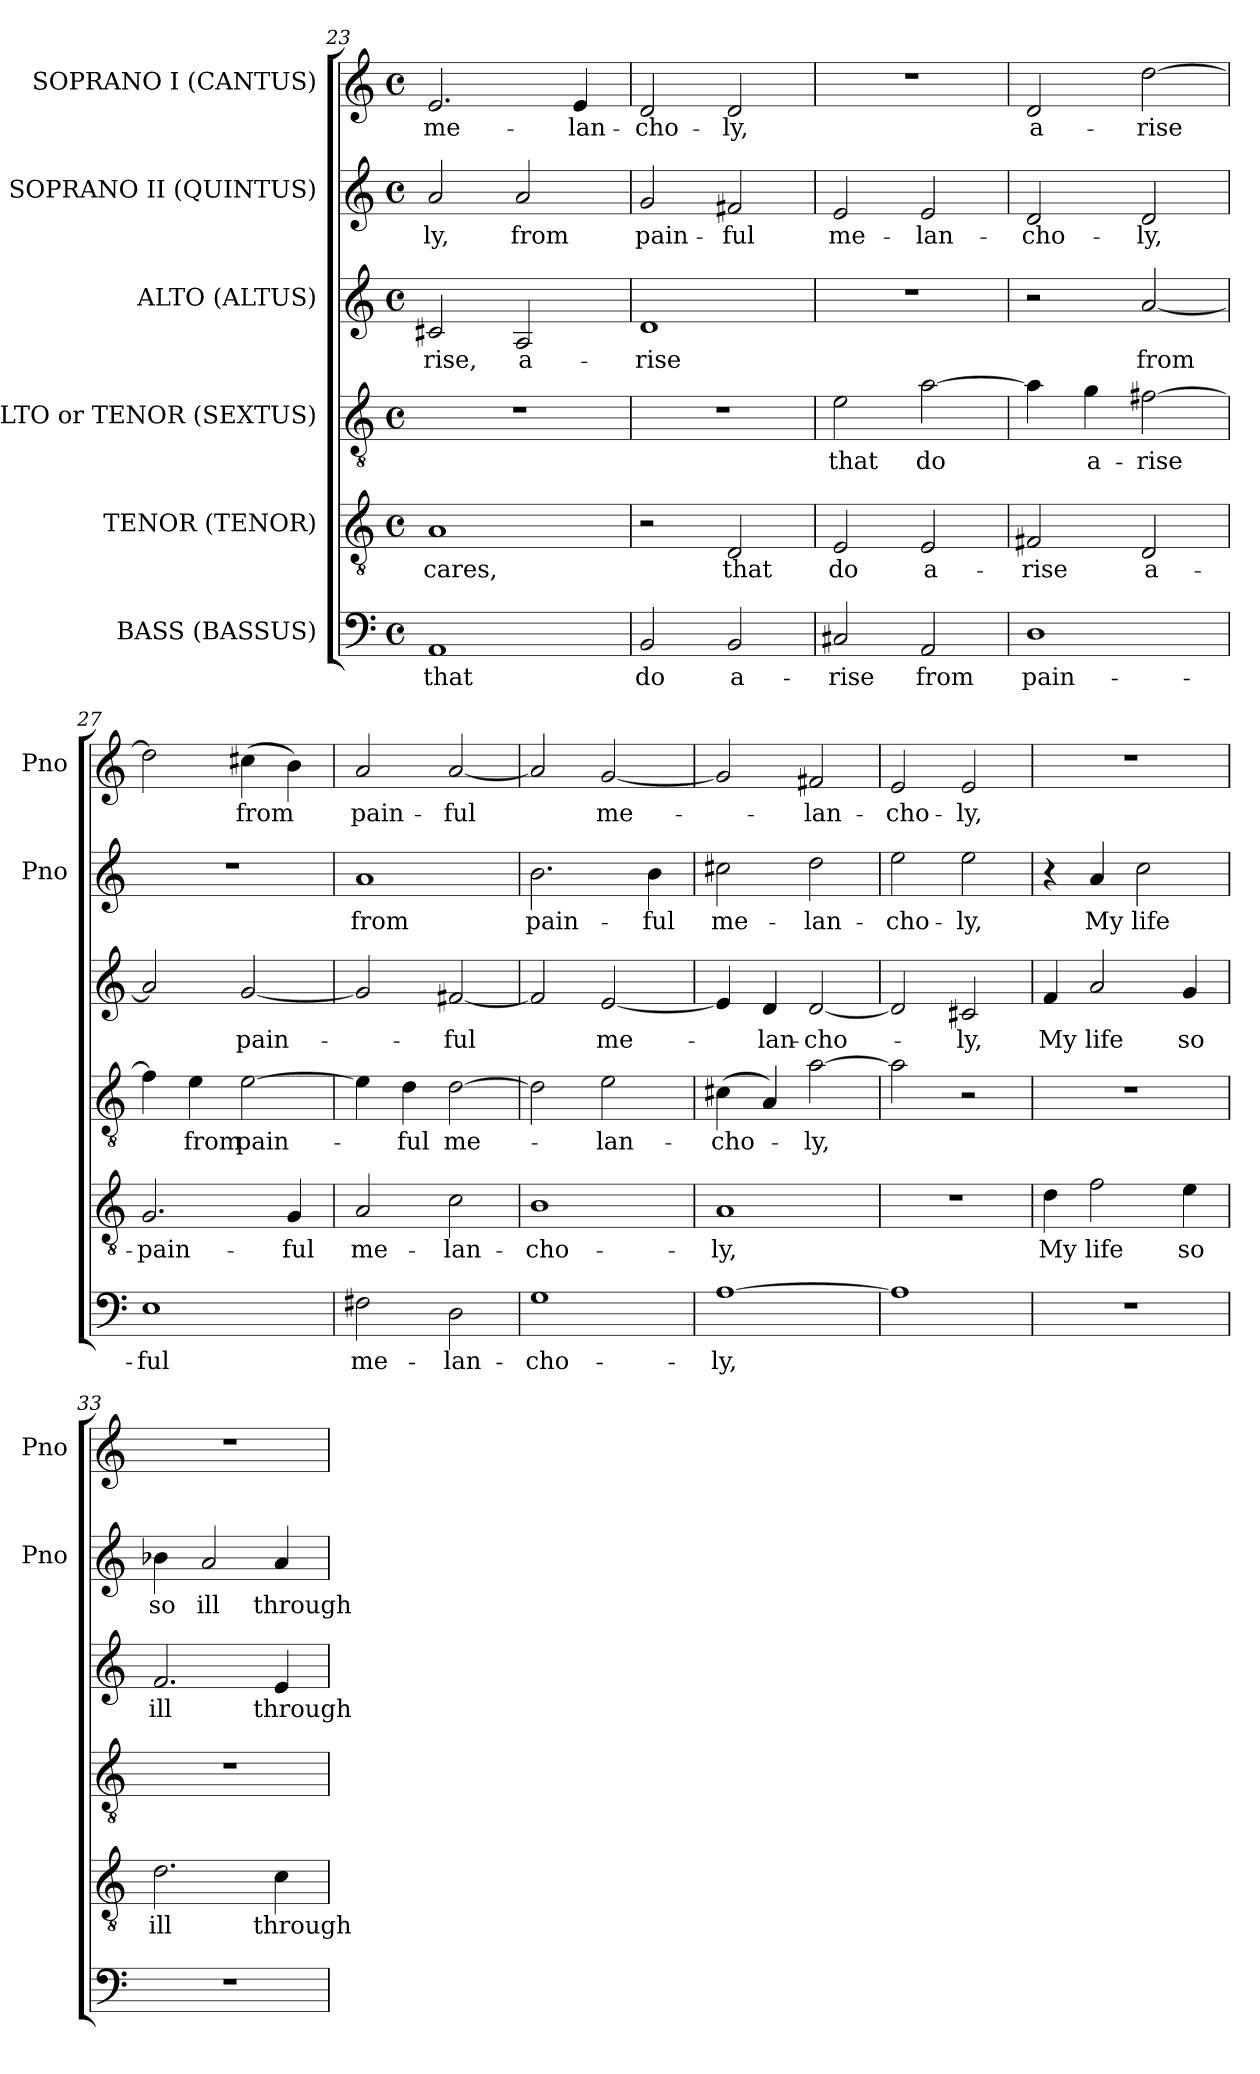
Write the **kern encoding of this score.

**kern	**text	**kern	**text	**kern	**text	**kern	**text	**kern	**text	**kern	**text
*part6	*part6	*part5	*part5	*part4	*part4	*part3	*part3	*part2	*part2	*part1	*part1
*staff6	*staff6	*staff5	*staff5	*staff4	*staff4	*staff3	*staff3	*staff2	*staff2	*staff1	*staff1
*I"BASS (BASSUS)	*	*I"TENOR (TENOR)	*	*I"ALTO or TENOR (SEXTUS)	*	*I"ALTO (ALTUS)	*	*I"SOPRANO II (QUINTUS)	*	*I"SOPRANO I (CANTUS)	*
*	*	*	*	*	*	*	*	*I'Pno	*	*I'Pno	*
*clefF4	*	*clefGv2	*	*clefGv2	*	*clefG2	*	*clefG2	*	*clefG2	*
*k[]	*	*k[]	*	*k[]	*	*k[]	*	*k[]	*	*k[]	*
*C:	*	*C:	*	*C:	*	*C:	*	*C:	*	*C:	*
*M4/4	*	*M4/4	*	*M4/4	*	*M4/4	*	*M4/4	*	*M4/4	*
*met(c)	*	*met(c)	*	*met(c)	*	*met(c)	*	*met(c)	*	*met(c)	*
=23	=23	=23	=23	=23	=23	=23	=23	=23	=23	=23	=23
1AA	that	1A	cares,	1r	.	2c#X/	-rise,	2a/	-ly,	2.e/	me-
.	.	.	.	.	.	2A/	a-	2a/	from	.	.
.	.	.	.	.	.	.	.	.	.	4e/	-lan-
=24	=24	=24	=24	=24	=24	=24	=24	=24	=24	=24	=24
2BB/	do	2r	.	1r	.	1d	-rise	2g/	pain-	2d/	-cho-
2BB/	a-	2D/	that	.	.	.	.	2f#X/	-ful	2d/	-ly,
=25	=25	=25	=25	=25	=25	=25	=25	=25	=25	=25	=25
2C#X/	-rise	2E/	do	2e\	that	1r	.	2e/	me-	1r	.
2AA/	from	2E/	a-	[2a\	do	.	.	2e/	-lan-	.	.
=26	=26	=26	=26	=26	=26	=26	=26	=26	=26	=26	=26
1D	pain-	2F#X/	-rise	4a\]	.	2r	.	2d/	-cho-	2d/	a-
.	.	.	.	4g\	a-	.	.	.	.	.	.
.	.	2D/	a-	[2f#X\	-rise	[2a/	from	2d/	-ly,	[2dd\	-rise
!!LO:PB:g=z
=27	=27	=27	=27	=27	=27	=27	=27	=27	=27	=27	=27
1E	-­ful	2.G/	-pain-	4f#\]	.	2a/]	.	1r	.	2dd\]	.
.	.	.	.	4e\	from	.	.	.	.	.	.
.	.	.	.	[2e\	pain-	[2g/	pain-	.	.	(4cc#X\	from
.	.	4G/	-ful	.	.	.	.	.	.	4b\)	.
=28	=28	=28	=28	=28	=28	=28	=28	=28	=28	=28	=28
2F#X\	me-	2A/	me-	4e\]	.	2g/]	.	1a	from	2a/	pain-
.	.	.	.	4d\	-ful	.	.	.	.	.	.
2D\	-lan-	2c\	-lan-	[2d\	me-	[2f#X/	-ful	.	.	[2a/	-ful
=29	=29	=29	=29	=29	=29	=29	=29	=29	=29	=29	=29
1G	-cho-	1B	-cho-	2d\]	.	2f#/]	.	2.b\	pain-	2a/]	.
.	.	.	.	2e\	-lan-	[2e/	me-	.	.	[2g/	me-
.	.	.	.	.	.	.	.	4b\	-ful	.	.
=30	=30	=30	=30	=30	=30	=30	=30	=30	=30	=30	=30
[1A	-ly,	1A	-ly,	(4c#X\	-cho-	4e/]	.	2cc#X\	me-	2g/]	.
.	.	.	.	4A/)	.	4d/	-lan-	.	.	.	.
.	.	.	.	[2a\	-ly,	[2d/	-cho-	2dd\	-lan-	2f#X/	-lan-
=31	=31	=31	=31	=31	=31	=31	=31	=31	=31	=31	=31
1A]	.	1r	.	2a\]	.	2d/]	.	2ee\	-cho-	2e/	-cho-
.	.	.	.	2r	.	2c#X/	-ly,	2ee\	-ly,	2e/	-ly,
=32	=32	=32	=32	=32	=32	=32	=32	=32	=32	=32	=32
1r	.	4d\	My	1r	.	4f/	My	4r	.	1r	.
.	.	2f\	life	.	.	2a/	life	4a/	My	.	.
.	.	.	.	.	.	.	.	2cc\	life	.	.
.	.	4e\	so	.	.	4g/	so	.	.	.	.
=33	=33	=33	=33	=33	=33	=33	=33	=33	=33	=33	=33
1r	.	2.d\	ill	1r	.	2.f/	ill	4b-X\	so	1r	.
.	.	.	.	.	.	.	.	2a/	ill	.	.
.	.	4c\	through	.	.	4e/	through	4a/	through	.	.
=	=	=	=	=	=	=	=	=	=	=	=
*-	*-	*-	*-	*-	*-	*-	*-	*-	*-	*-	*-
